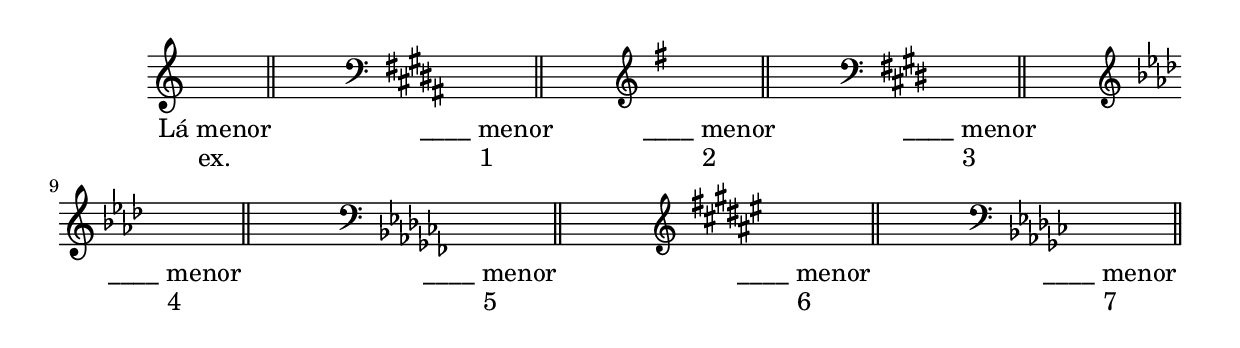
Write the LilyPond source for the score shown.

\version "2.10.0"
<<
\new Staff \with {
	\remove "Time_signature_engraver"
	\override Stem #'transparent = ##t
}

\relative c' { \clef treble
		\time 1/4
		\hideNotes
		c
		\bar "||"
		c4
		\bar " "
		\set Staff.printKeyCancellation = ##f
		\key b \major
		\clef bass
		c
		\bar "||"
		c
		\bar " "
		\set Staff.printKeyCancellation = ##f
		\key g \major
		\clef treble
		c
		\bar "||"
		c
		\bar " "
		\set Staff.printKeyCancellation = ##f
		\key e \major
		\clef bass
		c
		\bar "||"
		c
		\bar " "
		\set Staff.printKeyCancellation = ##f
		\key aes \major
		\clef treble
		c
		\bar "||"
		c
		\bar " "
		\set Staff.printKeyCancellation = ##f
		\key ces \major
		\clef bass
		c
		\bar "||"
		c
		\bar " "
		\set Staff.printKeyCancellation = ##f
		\key fis \major
		\clef treble
		c
		\bar "||"
		c
		\bar " "
		\set Staff.printKeyCancellation = ##f
		\key ges \major
		\clef bass
		c
		\unHideNotes
		\bar "||"
}

\addlyrics{ "Lá menor" \skip 4 "____ menor" \skip 4 "____ menor" \skip 4 "____ menor" \skip 4 "____ menor" \skip 4 "____ menor" \skip 4 "____ menor"  \skip 4 "____ menor" }
\addlyrics{ "ex." \skip 4 "1" \skip 4 "2" \skip 4 "3" \skip 4 "4" \skip 4 "5" \skip 4 "6" \skip 4 "7" }

>>


